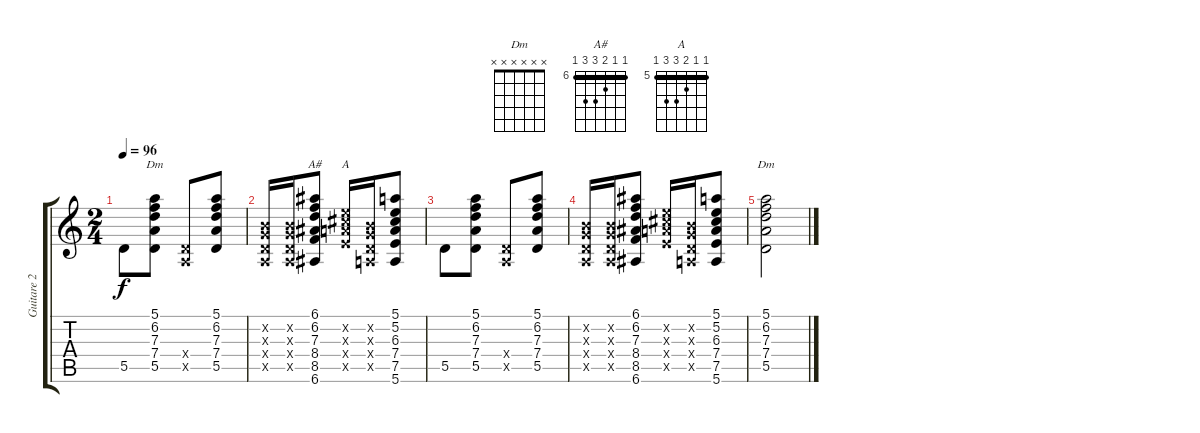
\track ("Guitare 2" "Guitare 2") {instrument acousticguitarsteel}
\staff {score tabs}
\tuning (E4 B3 G3 D3 A2 E2) {hide}
\chord ("Dm" 5 6 7 7 5 x) {firstfret 5 barre 5}
\chord ("A#" 6 6 7 8 8 6) {firstfret 6 barre 6}
\chord ("A" 5 5 6 7 7 5) {firstfret 5 barre 5}
\chord ("Dm" x x x x x x) {firstfret 0}
\ts (2 4)
\tempo 96
\clef g2
\ks c
5.5.8{dy f} (5.1 6.2 7.3 7.4 5.5).8{ch "Dm"} (0.4{x} 0.5{x}).8 (5.1 6.2 7.3 7.4 5.5).8 |
(0.2{x} 0.3{x} 0.4{x} 0.5{x}).16 (0.2{x} 0.3{x} 0.4{x} 0.5{x}).16 (6.1 6.2 7.3 8.4 8.5 6.6).8{ch "A#"} (5.2{x} 6.3{x} 7.4{x} 7.5{x}).16{ch "A"} (0.2{x} 0.3{x} 0.4{x} 0.5{x}).16 (5.1 5.2 6.3 7.4 7.5 5.6).8 |
5.5.8 (5.1 6.2 7.3 7.4 5.5).8 (0.4{x} 0.5{x}).8 (5.1 6.2 7.3 7.4 5.5).8 |
(0.2{x} 0.3{x} 0.4{x} 0.5{x}).16 (0.2{x} 0.3{x} 0.4{x} 0.5{x}).16 (6.1 6.2 7.3 8.4 8.5 6.6).8 (5.2{x} 6.3{x} 7.4{x} 7.5{x}).16 (0.2{x} 0.3{x} 0.4{x} 0.5{x}).16 (5.1 5.2 6.3 7.4 7.5 5.6).8 |
(5.1 6.2 7.3 7.4 5.5).2{ch "Dm"}
